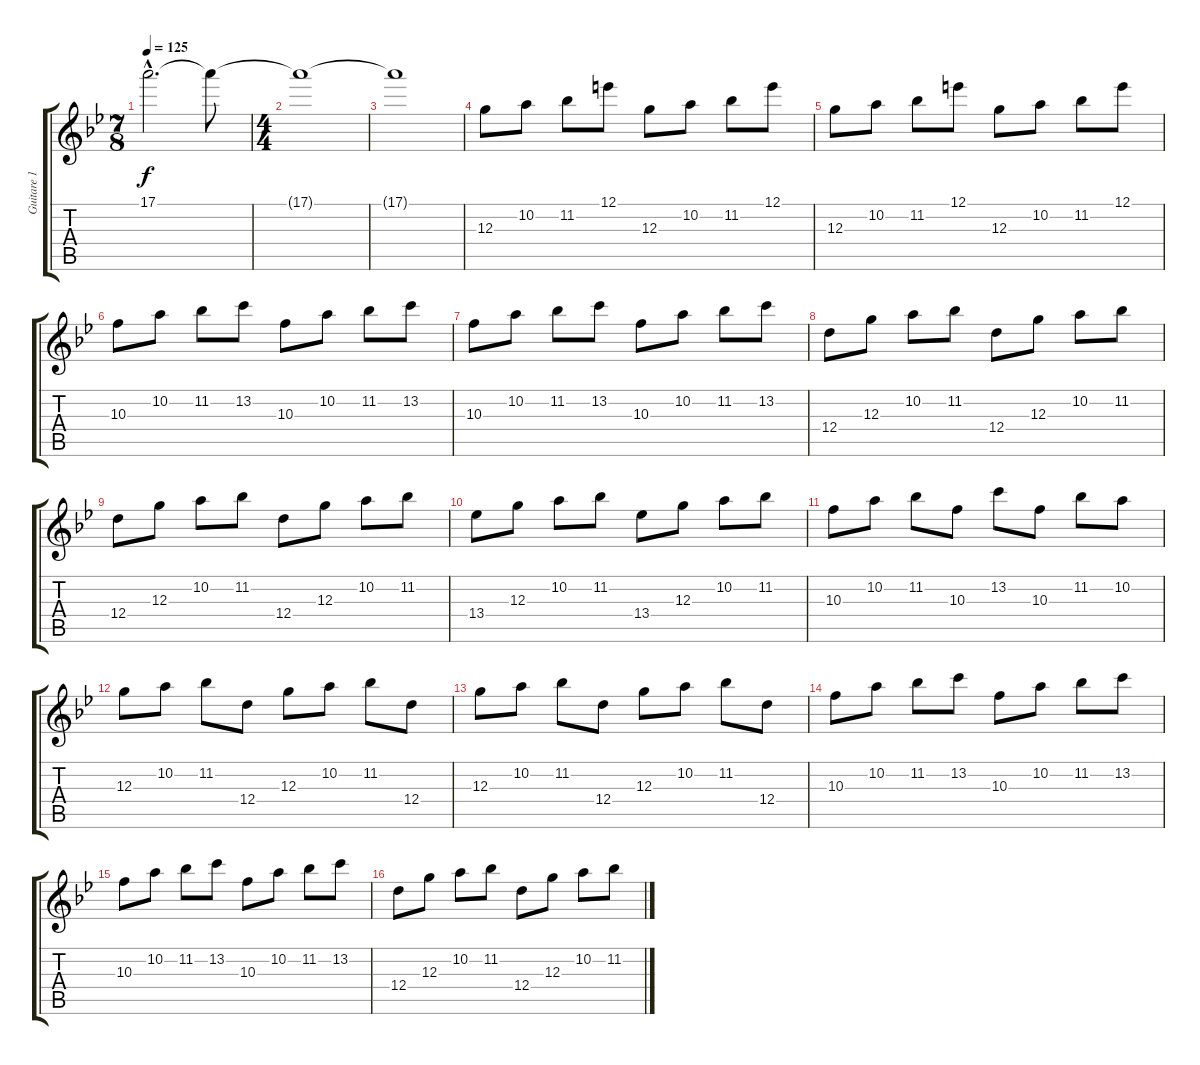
\track ("Guitare 1" "Guitare 1") {instrument distortionguitar}
\staff {score tabs}
\tuning (E4 B3 G3 D3 A2 E2) {hide}
\ts (7 8)
\tempo 125
\clef g2
\ks bb
17.1{hac t}.2{d dy f} 17.1{t}.8 |
\ts (4 4)
17.1{t}.1 |
17.1{t}.1 |
12.3.8{volume 15 balance 8 instrument acousticguitarnylon} 10.2.8 11.2.8 12.1.8 12.3.8 10.2.8 11.2.8 12.1.8 |
12.3.8 10.2.8 11.2.8 12.1.8 12.3.8 10.2.8 11.2.8 12.1.8 |
10.3.8 10.2.8 11.2.8 13.2.8 10.3.8 10.2.8 11.2.8 13.2.8 |
10.3.8 10.2.8 11.2.8 13.2.8 10.3.8 10.2.8 11.2.8 13.2.8 |
12.4.8 12.3.8 10.2.8 11.2.8 12.4.8 12.3.8 10.2.8 11.2.8 |
12.4.8 12.3.8 10.2.8 11.2.8 12.4.8 12.3.8 10.2.8 11.2.8 |
13.4.8 12.3.8 10.2.8 11.2.8 13.4.8 12.3.8 10.2.8 11.2.8 |
10.3.8 10.2.8 11.2.8 10.3.8 13.2.8 10.3.8 11.2.8 10.2.8 |
12.3.8 10.2.8 11.2.8 12.4.8 12.3.8 10.2.8 11.2.8 12.4.8 |
12.3.8 10.2.8 11.2.8 12.4.8 12.3.8 10.2.8 11.2.8 12.4.8 |
10.3.8 10.2.8 11.2.8 13.2.8 10.3.8 10.2.8 11.2.8 13.2.8 |
10.3.8 10.2.8 11.2.8 13.2.8 10.3.8 10.2.8 11.2.8 13.2.8 |
12.4.8 12.3.8 10.2.8 11.2.8 12.4.8 12.3.8 10.2.8 11.2.8
